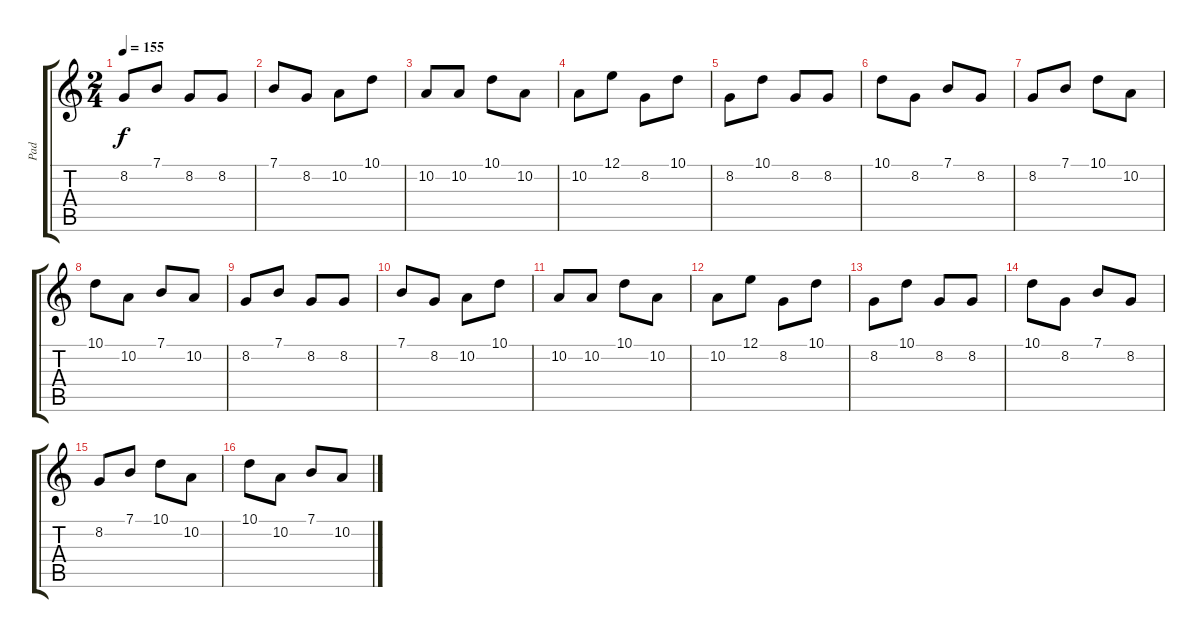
\track ("Pad" "Pad") {instrument pad7halo}
\staff {score tabs}
\tuning (E4 B3 G3 D3 A2 E2) {hide}
\ts (2 4)
\tempo 155
\clef g2
\ks c
8.2.8{dy f} 7.1.8 8.2.8 8.2.8 |
7.1.8 8.2.8 10.2.8 10.1.8 |
10.2.8 10.2.8 10.1.8 10.2.8 |
10.2.8 12.1.8 8.2.8 10.1.8 |
8.2.8 10.1.8 8.2.8 8.2.8 |
10.1.8 8.2.8 7.1.8 8.2.8 |
8.2.8 7.1.8 10.1.8 10.2.8 |
10.1.8 10.2.8 7.1.8 10.2.8 |
8.2.8 7.1.8 8.2.8 8.2.8 |
7.1.8 8.2.8 10.2.8 10.1.8 |
10.2.8 10.2.8 10.1.8 10.2.8 |
10.2.8 12.1.8 8.2.8 10.1.8 |
8.2.8 10.1.8 8.2.8 8.2.8 |
10.1.8 8.2.8 7.1.8 8.2.8 |
8.2.8 7.1.8 10.1.8 10.2.8 |
10.1.8 10.2.8 7.1.8 10.2.8
